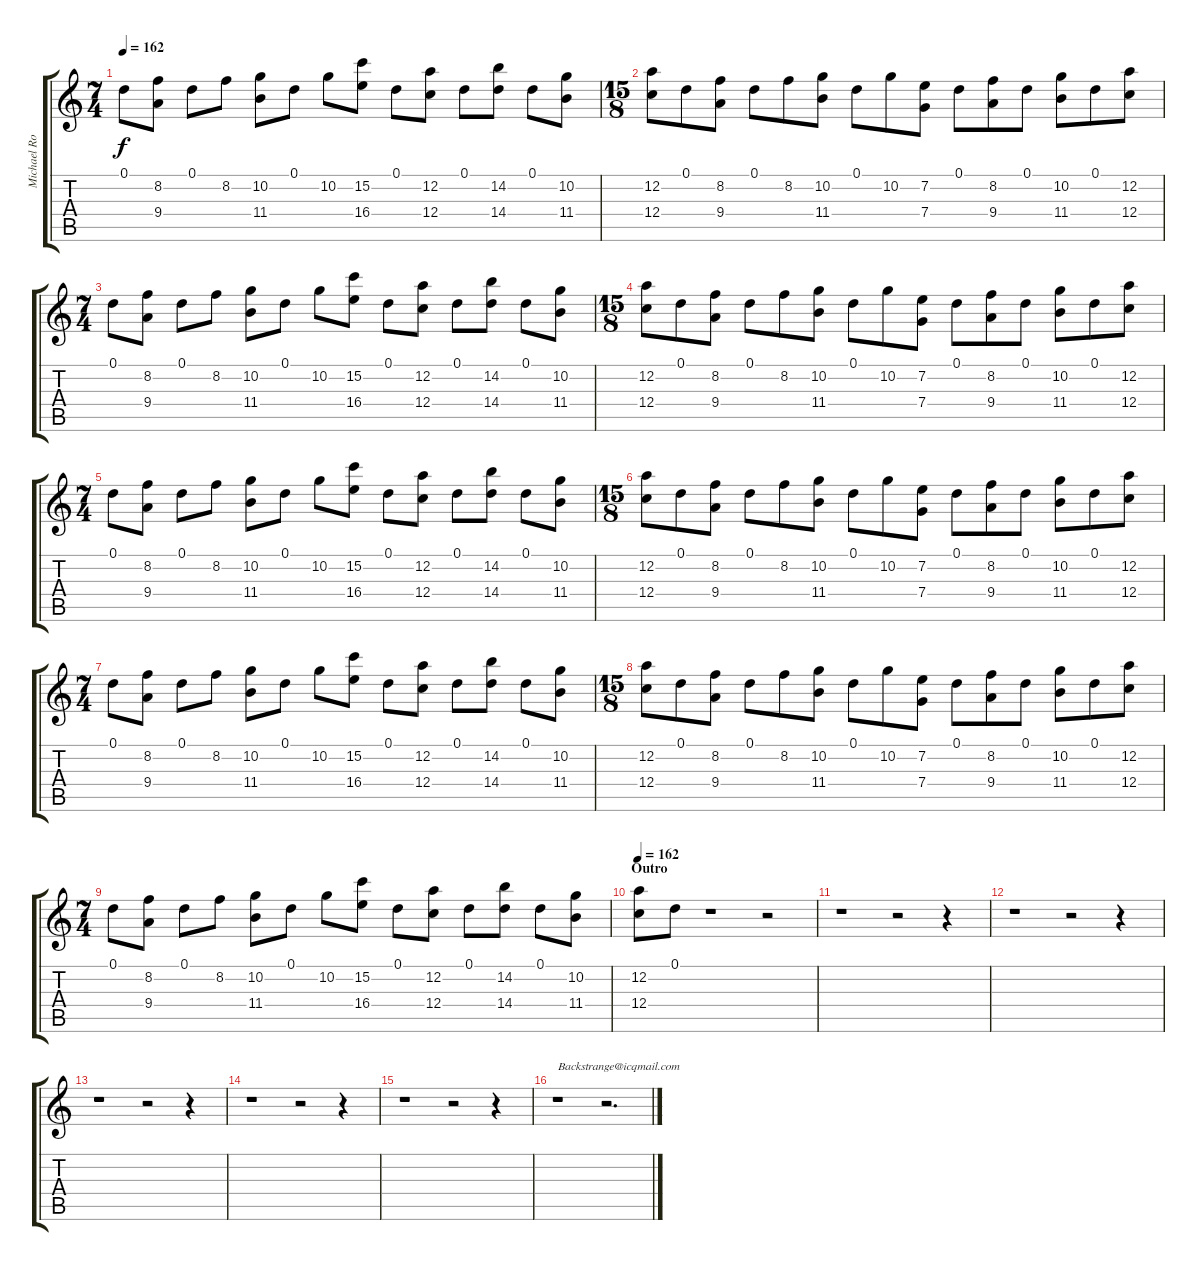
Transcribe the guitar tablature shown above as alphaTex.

\track ("Michael Romeo Clean" "Michael Ro") {instrument electricguitarclean}
\staff {score tabs}
\tuning (D4 A3 F3 C3 G2 D2) {hide}
\ts (7 4)
\tempo 162
\clef g2
\ks c
0.1.8{dy f} (8.2 9.4).8 0.1.8 8.2.8 (10.2 11.4).8 0.1.8 10.2.8 (15.2 16.4).8 0.1.8 (12.2 12.4).8 0.1.8 (14.2 14.4).8 0.1.8 (10.2 11.4).8 |
\ts (15 8)
(12.2 12.4).8 0.1.8 (8.2 9.4).8 0.1.8 8.2.8 (10.2 11.4).8 0.1.8 10.2.8 (7.2 7.4).8 0.1.8 (8.2 9.4).8 0.1.8 (10.2 11.4).8 0.1.8 (12.2 12.4).8 |
\ts (7 4)
0.1.8 (8.2 9.4).8 0.1.8 8.2.8 (10.2 11.4).8 0.1.8 10.2.8 (15.2 16.4).8 0.1.8 (12.2 12.4).8 0.1.8 (14.2 14.4).8 0.1.8 (10.2 11.4).8 |
\ts (15 8)
(12.2 12.4).8 0.1.8 (8.2 9.4).8 0.1.8 8.2.8 (10.2 11.4).8 0.1.8 10.2.8 (7.2 7.4).8 0.1.8 (8.2 9.4).8 0.1.8 (10.2 11.4).8 0.1.8 (12.2 12.4).8 |
\ts (7 4)
0.1.8 (8.2 9.4).8 0.1.8 8.2.8 (10.2 11.4).8 0.1.8 10.2.8 (15.2 16.4).8 0.1.8 (12.2 12.4).8 0.1.8 (14.2 14.4).8 0.1.8 (10.2 11.4).8 |
\ts (15 8)
(12.2 12.4).8 0.1.8 (8.2 9.4).8 0.1.8 8.2.8 (10.2 11.4).8 0.1.8 10.2.8 (7.2 7.4).8 0.1.8 (8.2 9.4).8 0.1.8 (10.2 11.4).8 0.1.8 (12.2 12.4).8 |
\ts (7 4)
0.1.8 (8.2 9.4).8 0.1.8 8.2.8 (10.2 11.4).8 0.1.8 10.2.8 (15.2 16.4).8 0.1.8 (12.2 12.4).8 0.1.8 (14.2 14.4).8 0.1.8 (10.2 11.4).8 |
\ts (15 8)
(12.2 12.4).8 0.1.8 (8.2 9.4).8 0.1.8 8.2.8 (10.2 11.4).8 0.1.8 10.2.8 (7.2 7.4).8 0.1.8 (8.2 9.4).8 0.1.8 (10.2 11.4).8 0.1.8 (12.2 12.4).8 |
\ts (7 4)
0.1.8 (8.2 9.4).8 0.1.8 8.2.8 (10.2 11.4).8 0.1.8 10.2.8 (15.2 16.4).8 0.1.8 (12.2 12.4).8 0.1.8 (14.2 14.4).8 0.1.8 (10.2 11.4).8 |
\section ("" "Outro")
\tempo 162
(12.2 12.4).8 0.1.8 r.1 r.2 |
r.1 r.2 r.4 |
r.1 r.2 r.4 |
r.1 r.2 r.4 |
r.1 r.2 r.4 |
r.1 r.2 r.4 |
r.1{txt "Backstrange@icqmail.com"} r.2{d}
